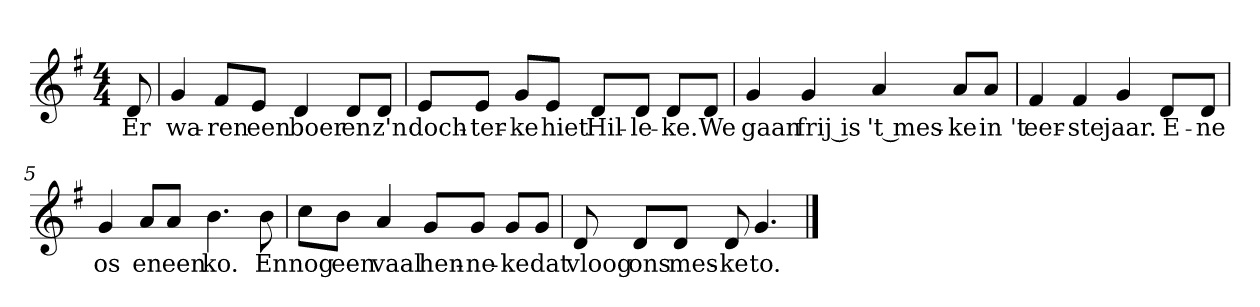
**kern	**text
*part1	*part1
*staff1	*staff1
*clefG2	*
*k[f#]	*
*G:	*
*M4/4	*
*MM120	*
=	=
8d	Er
=1	=1
4g	wa-
8f#/L	-ren
8e/J	een
4d	boer
8d/L	en
8d/J	z'n
=2	=2
8e/L	doch-
8e/J	-ter-
8g/L	-ke
8e/J	hiet
8d/L	Hil-
8d/J	-le-
8d/L	-ke.
8d/J	We
=3	=3
4g	gaan
4g	frij is
4a	't mes-
8a/L	-ke
8a/J	in 't
=4	=4
4f#	eer-
4f#	-ste
4g	jaar.
8d/L	E-
8d/J	-ne
=5	=5
4g	os
8a/L	en
8a/J	een
4.b	ko.
8b	En
=6	=6
8cc\L	nog
8b\J	een
4a	vaal
8g/L	hen-
8g/J	-ne-
8g/L	-ke
8g/J	dat
=7	=7
8d	vloog
8d/L	ons
8d/J	mes-
8d	-ke
4.g	to.
==	==
*-	*-
